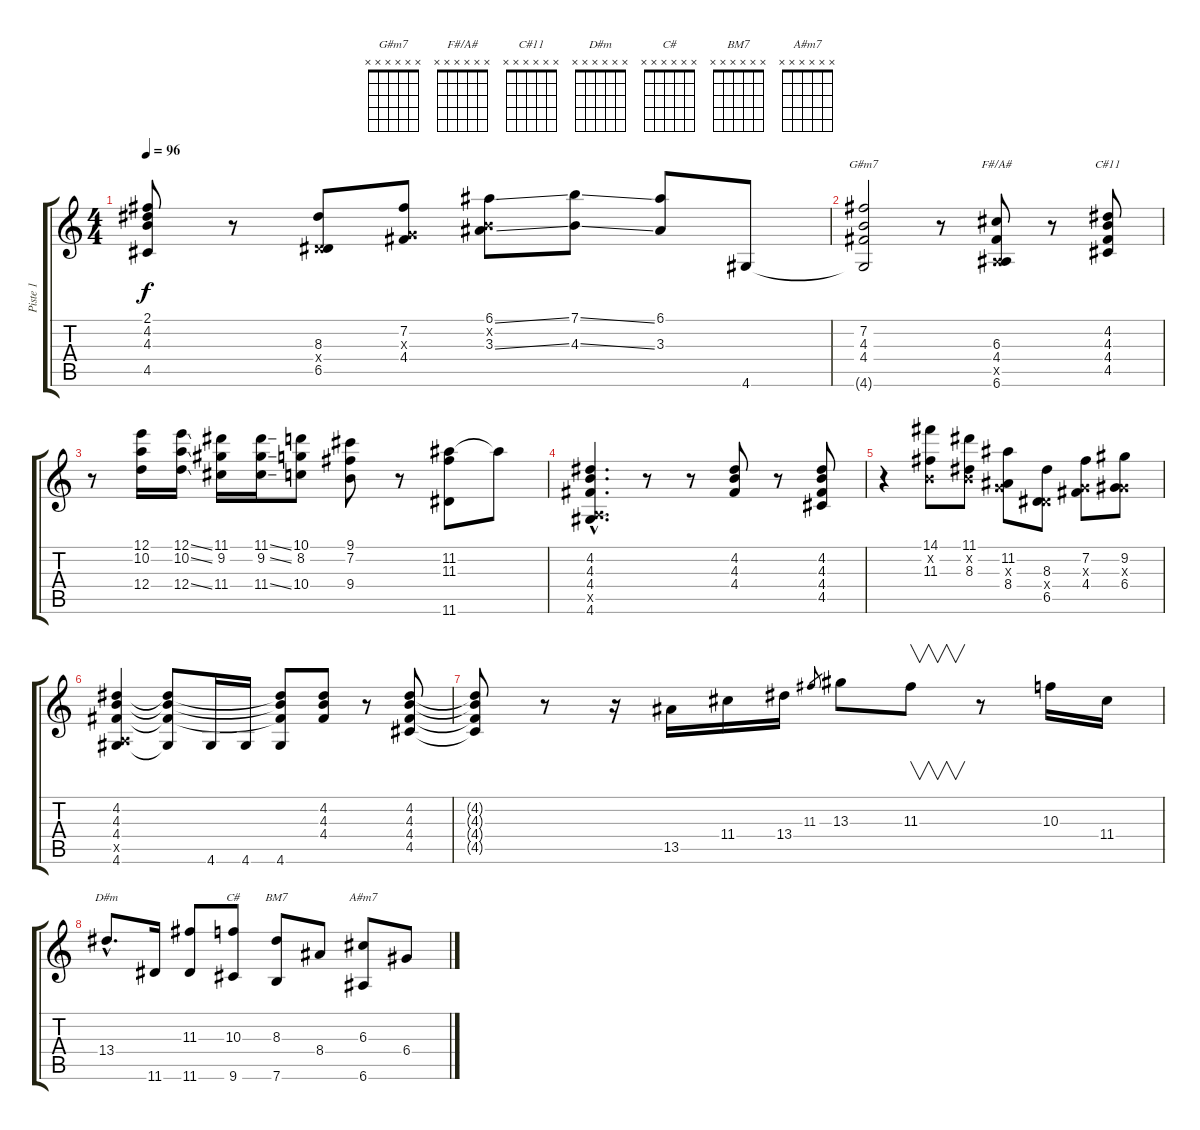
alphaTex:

\track ("Piste 1" "Piste 1") {instrument electricguitarjazz}
\staff {score tabs}
\tuning (E4 B3 G3 D3 A2 E2) {hide}
\chord ("G#m7" x x x x x x) {firstfret 0}
\chord ("F#/A#" x x x x x x) {firstfret 0}
\chord ("C#11" x x x x x x) {firstfret 0}
\chord ("D#m" x x x x x x) {firstfret 0}
\chord ("C#" x x x x x x) {firstfret 0}
\chord ("BM7" x x x x x x) {firstfret 0}
\chord ("A#m7" x x x x x x) {firstfret 0}
\ts (4 4)
\tempo 96
\clef g2
\ks c
(2.1{t} 4.2{t} 4.3{t} 4.5{t}).8{dy f} r.8 (8.3 0.4{x} 6.5).8 (7.2 0.3{x} 4.4).8 (6.1{ss} 0.2{x} 3.3{ss}).8 (7.1{ss} 4.3{ss}).8 (6.1 3.3).8 4.6.8 |
(7.2 4.3 4.4 4.6{t}).2{ch "G#m7"} r.8 (6.3 4.4 0.5{x} 6.6).8{ch "F#/A#"} r.8 (4.2 4.3 4.4 4.5).8{ch "C#11"} |
r.8 (12.1 10.2 12.4).16 (12.1{ss} 10.2{ss} 12.4{ss}).16 (11.1 9.2 11.4).16 (11.1{ss} 9.2{ss} 11.4{ss}).16 (10.1 8.2 10.4).8 (9.1 7.2 9.4).8 r.8 (11.2 11.3 11.6).8 11.2{t}.8 |
(4.2{hac} 4.3{hac} 4.4{hac} 0.5{hac x} 4.6{hac}).4{d} r.8 r.8 (4.2 4.3 4.4).8 r.8 (4.2 4.3 4.4 4.5).8 |
r.4 (14.1 0.2{x} 11.3).8 (11.1 0.2{x} 8.3).8 (11.2 0.3{x} 8.4).8 (8.3 0.4{x} 6.5).8 (7.2 0.3{x} 4.4).8 (9.2 0.3{x} 6.4).8 |
(4.2 4.3 4.4 0.5{x} 4.6).4 (4.2{t} 4.3{t} 4.4{t} 4.6{t}).8 4.6.16 4.6.16 (4.2{t} 4.3{t} 4.4{t} 4.6).8 (4.2 4.3 4.4).8 r.8 (4.2 4.3 4.4 4.5).8 |
(4.2{t} 4.3{t} 4.4{t} 4.5{t}).8 r.8 r.16 13.5.16 11.4.16 13.4.16 11.3.8{gr} 13.3.8 11.3.8{v} r.8 10.3.16 11.4.16 |
13.4{hac}.8{d ch "D#m"} 11.6.16 (11.3 11.6).8 (10.3 9.6).8{ch "C#"} (8.3 7.6).8{ch "BM7"} 8.4.8 (6.3 6.6).8{ch "A#m7"} 6.4.8
